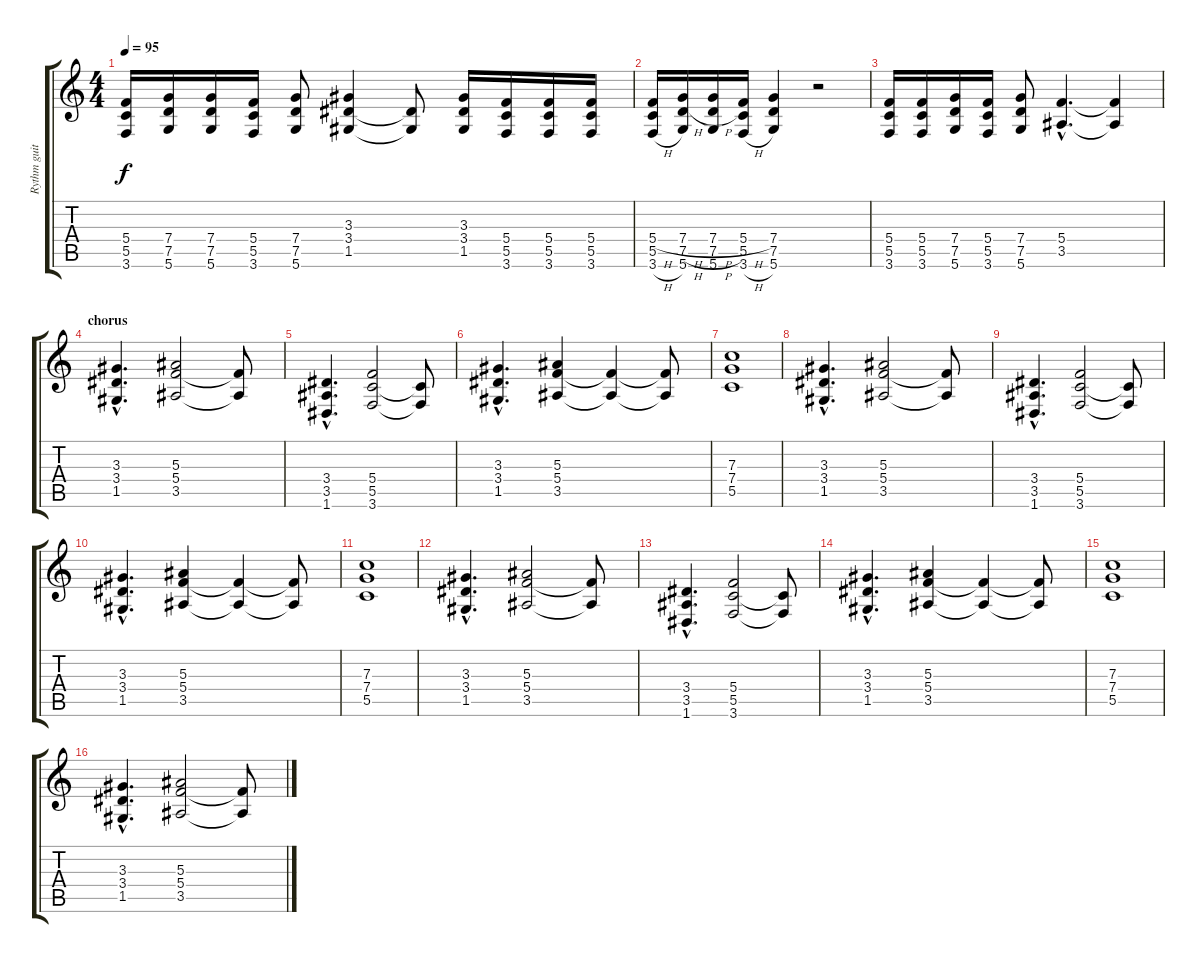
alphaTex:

\track ("Rythm guitar" "Rythm guit") {instrument distortionguitar}
\staff {score tabs}
\tuning (D4 A3 F3 C3 G2 D2) {hide}
\ts (4 4)
\tempo 95
\clef g2
\ks c
(5.4 5.5 3.6).16{dy f} (7.4 7.5 5.6).16 (7.4 7.5 5.6).16 (5.4 5.5 3.6).16 (7.4 7.5 5.6).8 (3.3 3.4 1.5).4 (3.4{t} 1.5{t}).8 (3.3 3.4 1.5).16 (5.4 5.5 3.6).16 (5.4 5.5 3.6).16 (5.4 5.5 3.6).16 |
(5.4{h} 5.5 3.6{h}).16 (7.4{h} 7.5{h} 5.6).16 (7.4{h} 7.5{h} 5.6).16 (5.4{h} 5.5 3.6{h}).16 (7.4 7.5 5.6).4 r.2 |
(5.4 5.5 3.6).16 (5.4 5.5 3.6).16 (7.4 7.5 5.6).16 (5.4 5.5 3.6).16 (7.4 7.5 5.6).8 (5.4{hac} 3.5{hac}).4{d} (5.4{t} 3.5{t}).4 |
\section ("" "chorus")
(3.3{hac} 3.4{hac} 1.5{hac}).4{d} (5.3 5.4 3.5).2 (5.4{t} 3.5{t}).8 |
(3.4{hac} 3.5{hac} 1.6{hac}).4{d} (5.4 5.5 3.6).2 (5.5{t} 3.6{t}).8 |
(3.3{hac} 3.4{hac} 1.5{hac}).4{d} (5.3 5.4 3.5).4 (5.4{t} 3.5{t}).4 (5.4{t} 3.5{t}).8 |
(7.3 7.4 5.5).1 |
(3.3{hac} 3.4{hac} 1.5{hac}).4{d} (5.3 5.4 3.5).2 (5.4{t} 3.5{t}).8 |
(3.4{hac} 3.5{hac} 1.6{hac}).4{d} (5.4 5.5 3.6).2 (5.5{t} 3.6{t}).8 |
(3.3{hac} 3.4{hac} 1.5{hac}).4{d} (5.3 5.4 3.5).4 (5.4{t} 3.5{t}).4 (5.4{t} 3.5{t}).8 |
(7.3 7.4 5.5).1 |
(3.3{hac} 3.4{hac} 1.5{hac}).4{d} (5.3 5.4 3.5).2 (5.4{t} 3.5{t}).8 |
(3.4{hac} 3.5{hac} 1.6{hac}).4{d} (5.4 5.5 3.6).2 (5.5{t} 3.6{t}).8 |
(3.3{hac} 3.4{hac} 1.5{hac}).4{d} (5.3 5.4 3.5).4 (5.4{t} 3.5{t}).4 (5.4{t} 3.5{t}).8 |
(7.3 7.4 5.5).1 |
(3.3{hac} 3.4{hac} 1.5{hac}).4{d} (5.3 5.4 3.5).2 (5.4{t} 3.5{t}).8
